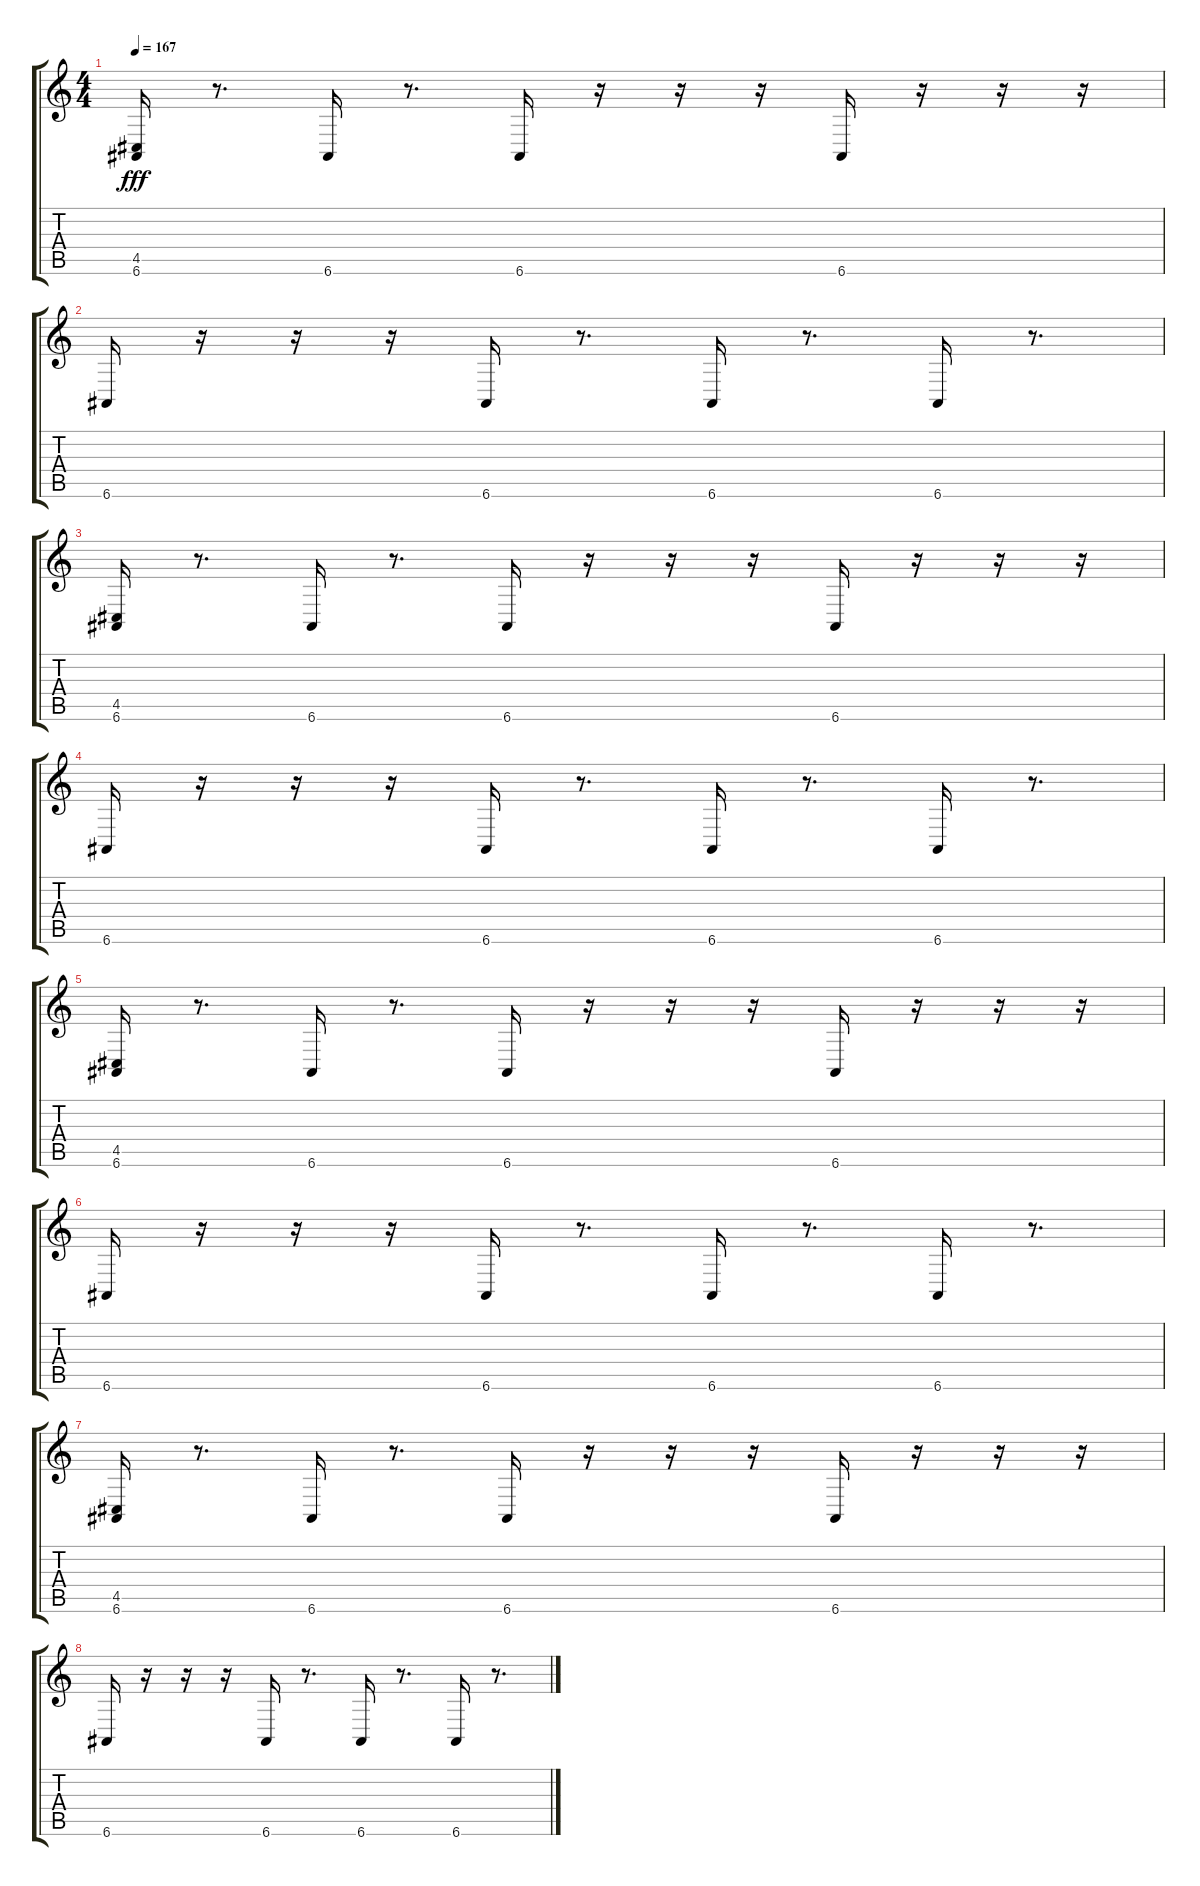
\track "" {instrument tremolostrings}
\staff {score tabs}
\tuning (E4 B3 G3 D3 A2 E2) {hide}
\ts (4 4)
\tempo 167
\clef g2
\ks c
(4.5 6.6).16{dy fff} r.8{d} 6.6.16 r.8{d} 6.6.16 r.16 r.16 r.16 6.6.16 r.16 r.16 r.16 |
6.6.16 r.16 r.16 r.16 6.6.16 r.8{d} 6.6.16 r.8{d} 6.6.16 r.8{d} |
(4.5 6.6).16 r.8{d} 6.6.16 r.8{d} 6.6.16 r.16 r.16 r.16 6.6.16 r.16 r.16 r.16 |
6.6.16 r.16 r.16 r.16 6.6.16 r.8{d} 6.6.16 r.8{d} 6.6.16 r.8{d} |
(4.5 6.6).16 r.8{d} 6.6.16 r.8{d} 6.6.16 r.16 r.16 r.16 6.6.16 r.16 r.16 r.16 |
6.6.16 r.16 r.16 r.16 6.6.16 r.8{d} 6.6.16 r.8{d} 6.6.16 r.8{d} |
(4.5 6.6).16 r.8{d} 6.6.16 r.8{d} 6.6.16 r.16 r.16 r.16 6.6.16 r.16 r.16 r.16 |
6.6.16 r.16 r.16 r.16 6.6.16 r.8{d} 6.6.16 r.8{d} 6.6.16 r.8{d}
